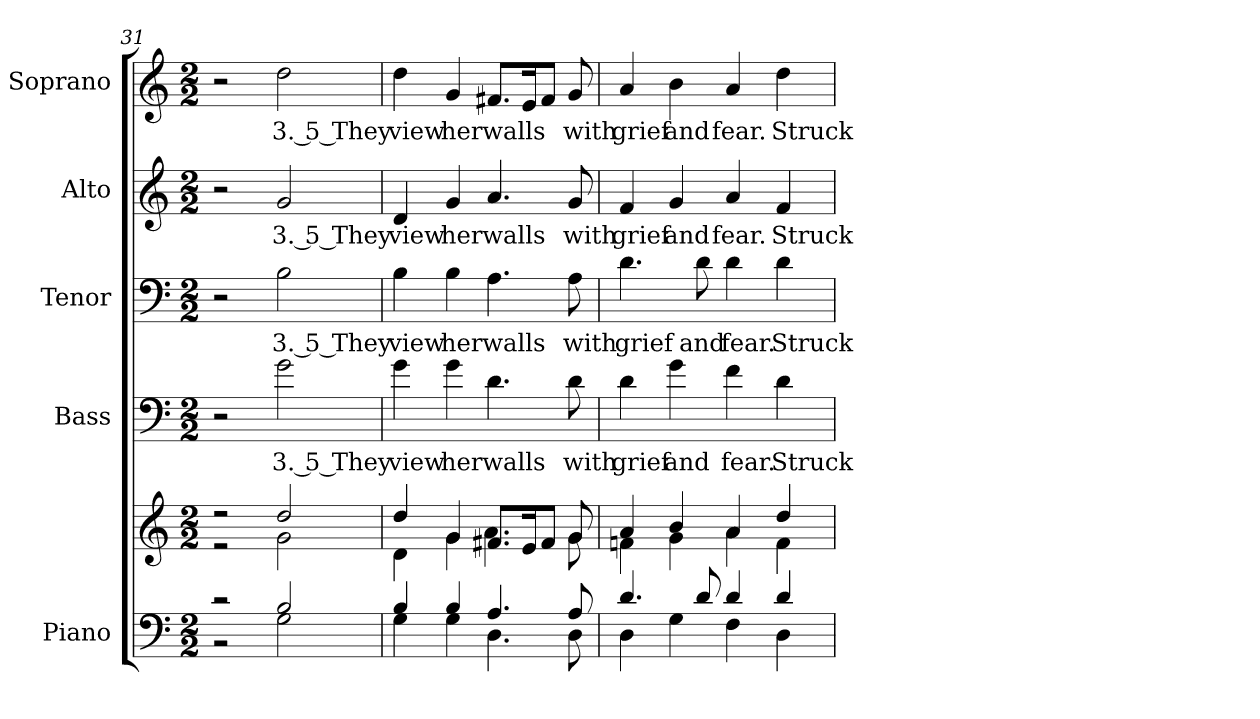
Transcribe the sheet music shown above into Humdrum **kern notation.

**kern	**kern	**kern	**text	**kern	**text	**kern	**text	**kern	**text
*part5	*part5	*part4	*part4	*part3	*part3	*part2	*part2	*part1	*part1
*staff6	*staff5	*staff4	*staff4	*staff3	*staff3	*staff2	*staff2	*staff1	*staff1
*I"Piano	*	*I"Bass	*	*I"Tenor	*	*I"Alto	*	*I"Soprano	*
*I'Pno.	*	*	*	*	*	*	*	*	*
*clefF4	*clefG2	*clefF4	*	*clefF4	*	*clefG2	*	*clefG2	*
*	*	*ITrd7c12	*	*	*	*	*	*	*
*k[]	*k[]	*k[]	*	*k[]	*	*k[]	*	*k[]	*
*C:	*C:	*C:	*	*C:	*	*C:	*	*C:	*
*M2/2	*M2/2	*M2/2	*	*M2/2	*	*M2/2	*	*M2/2	*
=31	=31	=31	=31	=31	=31	=31	=31	=31	=31
*^	*^	*	*	*	*	*	*	*	*
2r	2r	2r	2r	2r	.	2r	.	2r	.	2r	.
!	!	!	!	!	!LO:LY:b:color=#000000	!	!	!	!	!	!
!	!	!	!	!	!	!	!LO:LY:b:color=#000000	!	!	!	!
!	!	!	!	!	!	!	!	!	!LO:LY:b:color=#000000	!	!
!	!	!	!	!	!	!	!	!	!	!	!LO:LY:b:color=#000000
2Bi/	2Gi\	2ddi/	2gi\	2Gi\	3. 5 They	2Bi\	3. 5 They	2gi/	3. 5 They	2ddi\	3. 5 They
=32	=32	=32	=32	=32	=32	=32	=32	=32	=32	=32	=32
!	!	!	!	!	!LO:LY:b:color=#000000	!	!	!	!	!	!
!	!	!	!	!	!	!	!LO:LY:b:color=#000000	!	!	!	!
!	!	!	!	!	!	!	!	!	!LO:LY:b:color=#000000	!	!
!	!	!	!	!	!	!	!	!	!	!	!LO:LY:b:color=#000000
4Bi/	4Gi\	4ddi/	4di\	4Gi\	view	4Bi\	view	4di/	view	4ddi\	view
!	!	!	!	!	!LO:LY:b:color=#000000	!	!	!	!	!	!
!	!	!	!	!	!	!	!LO:LY:b:color=#000000	!	!	!	!
!	!	!	!	!	!	!	!	!	!LO:LY:b:color=#000000	!	!
!	!	!	!	!	!	!	!	!	!	!	!LO:LY:b:color=#000000
4Bi/	4Gi\	4gi/	4gi\	4Gi\	her	4Bi\	her	4gi/	her	4gi/	her
!	!	!	!	!	!LO:LY:b:color=#000000	!	!	!	!	!	!
!	!	!	!	!	!	!	!LO:LY:b:color=#000000	!	!	!	!
!	!	!	!	!	!	!	!	!	!LO:LY:b:color=#000000	!	!
!	!	!	!	!	!	!	!	!	!	!	!LO:LY:b:color=#000000
4.Ai/	4.Di\	8.f#Xi/L	4.ai\	4.Di\	walls	4.Ai\	walls	4.ai/	walls	8.f#Xi/L	walls
.	.	16ei/K	.	.	.	.	.	.	.	16ei/K	.
.	.	8f#i/J	.	.	.	.	.	.	.	8f#i/J	.
!	!	!	!	!	!LO:LY:b:color=#000000	!	!	!	!	!	!
!	!	!	!	!	!	!	!LO:LY:b:color=#000000	!	!	!	!
!	!	!	!	!	!	!	!	!	!LO:LY:b:color=#000000	!	!
!	!	!	!	!	!	!	!	!	!	!	!LO:LY:b:color=#000000
8Ai/	8Di\	8gi/	8gi\	8Di\	with	8Ai\	with	8gi/	with	8gi/	with
!!LO:PB:g=z
=33	=33	=33	=33	=33	=33	=33	=33	=33	=33	=33	=33
!	!	!	!	!	!LO:LY:b:color=#000000	!	!	!	!	!	!
!	!	!	!	!	!	!	!LO:LY:b:color=#000000	!	!	!	!
!	!	!	!	!	!	!	!	!	!LO:LY:b:color=#000000	!	!
!	!	!	!	!	!	!	!	!	!	!	!LO:LY:b:color=#000000
4.di/	4Di\	4ai/	4fni\	4Di\	grief	4.di\	grief	4fi/	grief	4ai/	grief
!	!	!	!	!	!LO:LY:b:color=#000000	!	!	!	!	!	!
!	!	!	!	!	!	!	!	!	!LO:LY:b:color=#000000	!	!
!	!	!	!	!	!	!	!	!	!	!	!LO:LY:b:color=#000000
.	4Gi\	4bi/	4gi\	4Gi\	and	.	.	4gi/	and	4bi\	and
!	!	!	!	!	!	!	!LO:LY:b:color=#000000	!	!	!	!
8di/	.	.	.	.	.	8di\	and	.	.	.	.
!	!	!	!	!	!LO:LY:b:color=#000000	!	!	!	!	!	!
!	!	!	!	!	!	!	!LO:LY:b:color=#000000	!	!	!	!
!	!	!	!	!	!	!	!	!	!LO:LY:b:color=#000000	!	!
!	!	!	!	!	!	!	!	!	!	!	!LO:LY:b:color=#000000
4di/	4Fi\	4ai/	4ai\	4Fi\	fear.	4di\	fear.	4ai/	fear.	4ai/	fear.
!	!	!	!	!	!LO:LY:b:color=#000000	!	!	!	!	!	!
!	!	!	!	!	!	!	!LO:LY:b:color=#000000	!	!	!	!
!	!	!	!	!	!	!	!	!	!LO:LY:b:color=#000000	!	!
!	!	!	!	!	!	!	!	!	!	!	!LO:LY:b:color=#000000
4di/	4Di\	4ddi/	4fi\	4Di\	Struck	4di\	Struck	4fi/	Struck	4ddi\	Struck
*v	*v	*	*	*	*	*	*	*	*	*	*
*	*v	*v	*	*	*	*	*	*	*	*
=	=	=	=	=	=	=	=	=	=
*-	*-	*-	*-	*-	*-	*-	*-	*-	*-
